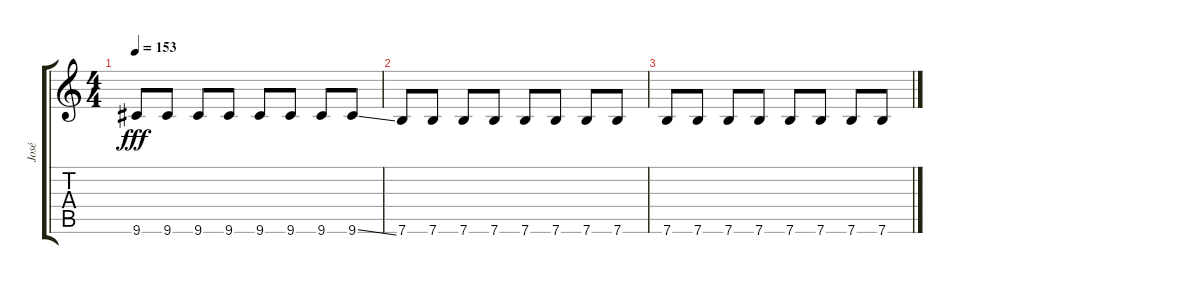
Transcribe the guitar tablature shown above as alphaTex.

\track ("José" "José") {instrument distortionguitar}
\staff {score tabs}
\tuning (E4 B3 G3 D3 A2 E2) {hide}
\ts (4 4)
\tempo 153
\clef g2
\ks c
9.6.8{dy fff} 9.6.8 9.6.8 9.6.8 9.6.8 9.6.8 9.6.8 9.6{ss}.8 |
7.6.8 7.6.8 7.6.8 7.6.8 7.6.8 7.6.8 7.6.8 7.6.8 |
7.6.8 7.6.8 7.6.8 7.6.8 7.6.8 7.6.8 7.6.8 7.6.8
